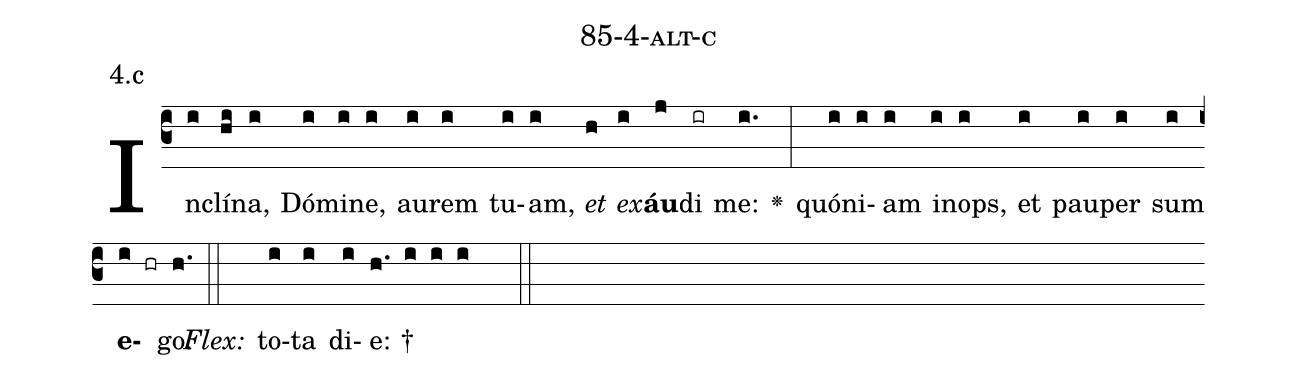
name: 85-4-alt-c;
annotation: 4.c;
%%
(c3)In(i)clí(hi)na,(i) Dó(i)mi(i)ne,(i) au(i)rem(i) tu(i)am,(i) <i>et</i>(h) <i>ex</i>(i)<b>áu</b>(j)di(ir) me:(i.) <v>\greheightstar</v>(:) quón(i)i(i)am(i) in(i)ops,(i) et(i) pau(i)per(i) sum(i) <b>e</b>(i hr)go.(h.) (::)
<i>Flex:</i>()  to(i)ta(i) di(i)e: †(h. i i i  ::)

%E(i) u(i) o(i) u(i) a(i) e.(h.) (::)
